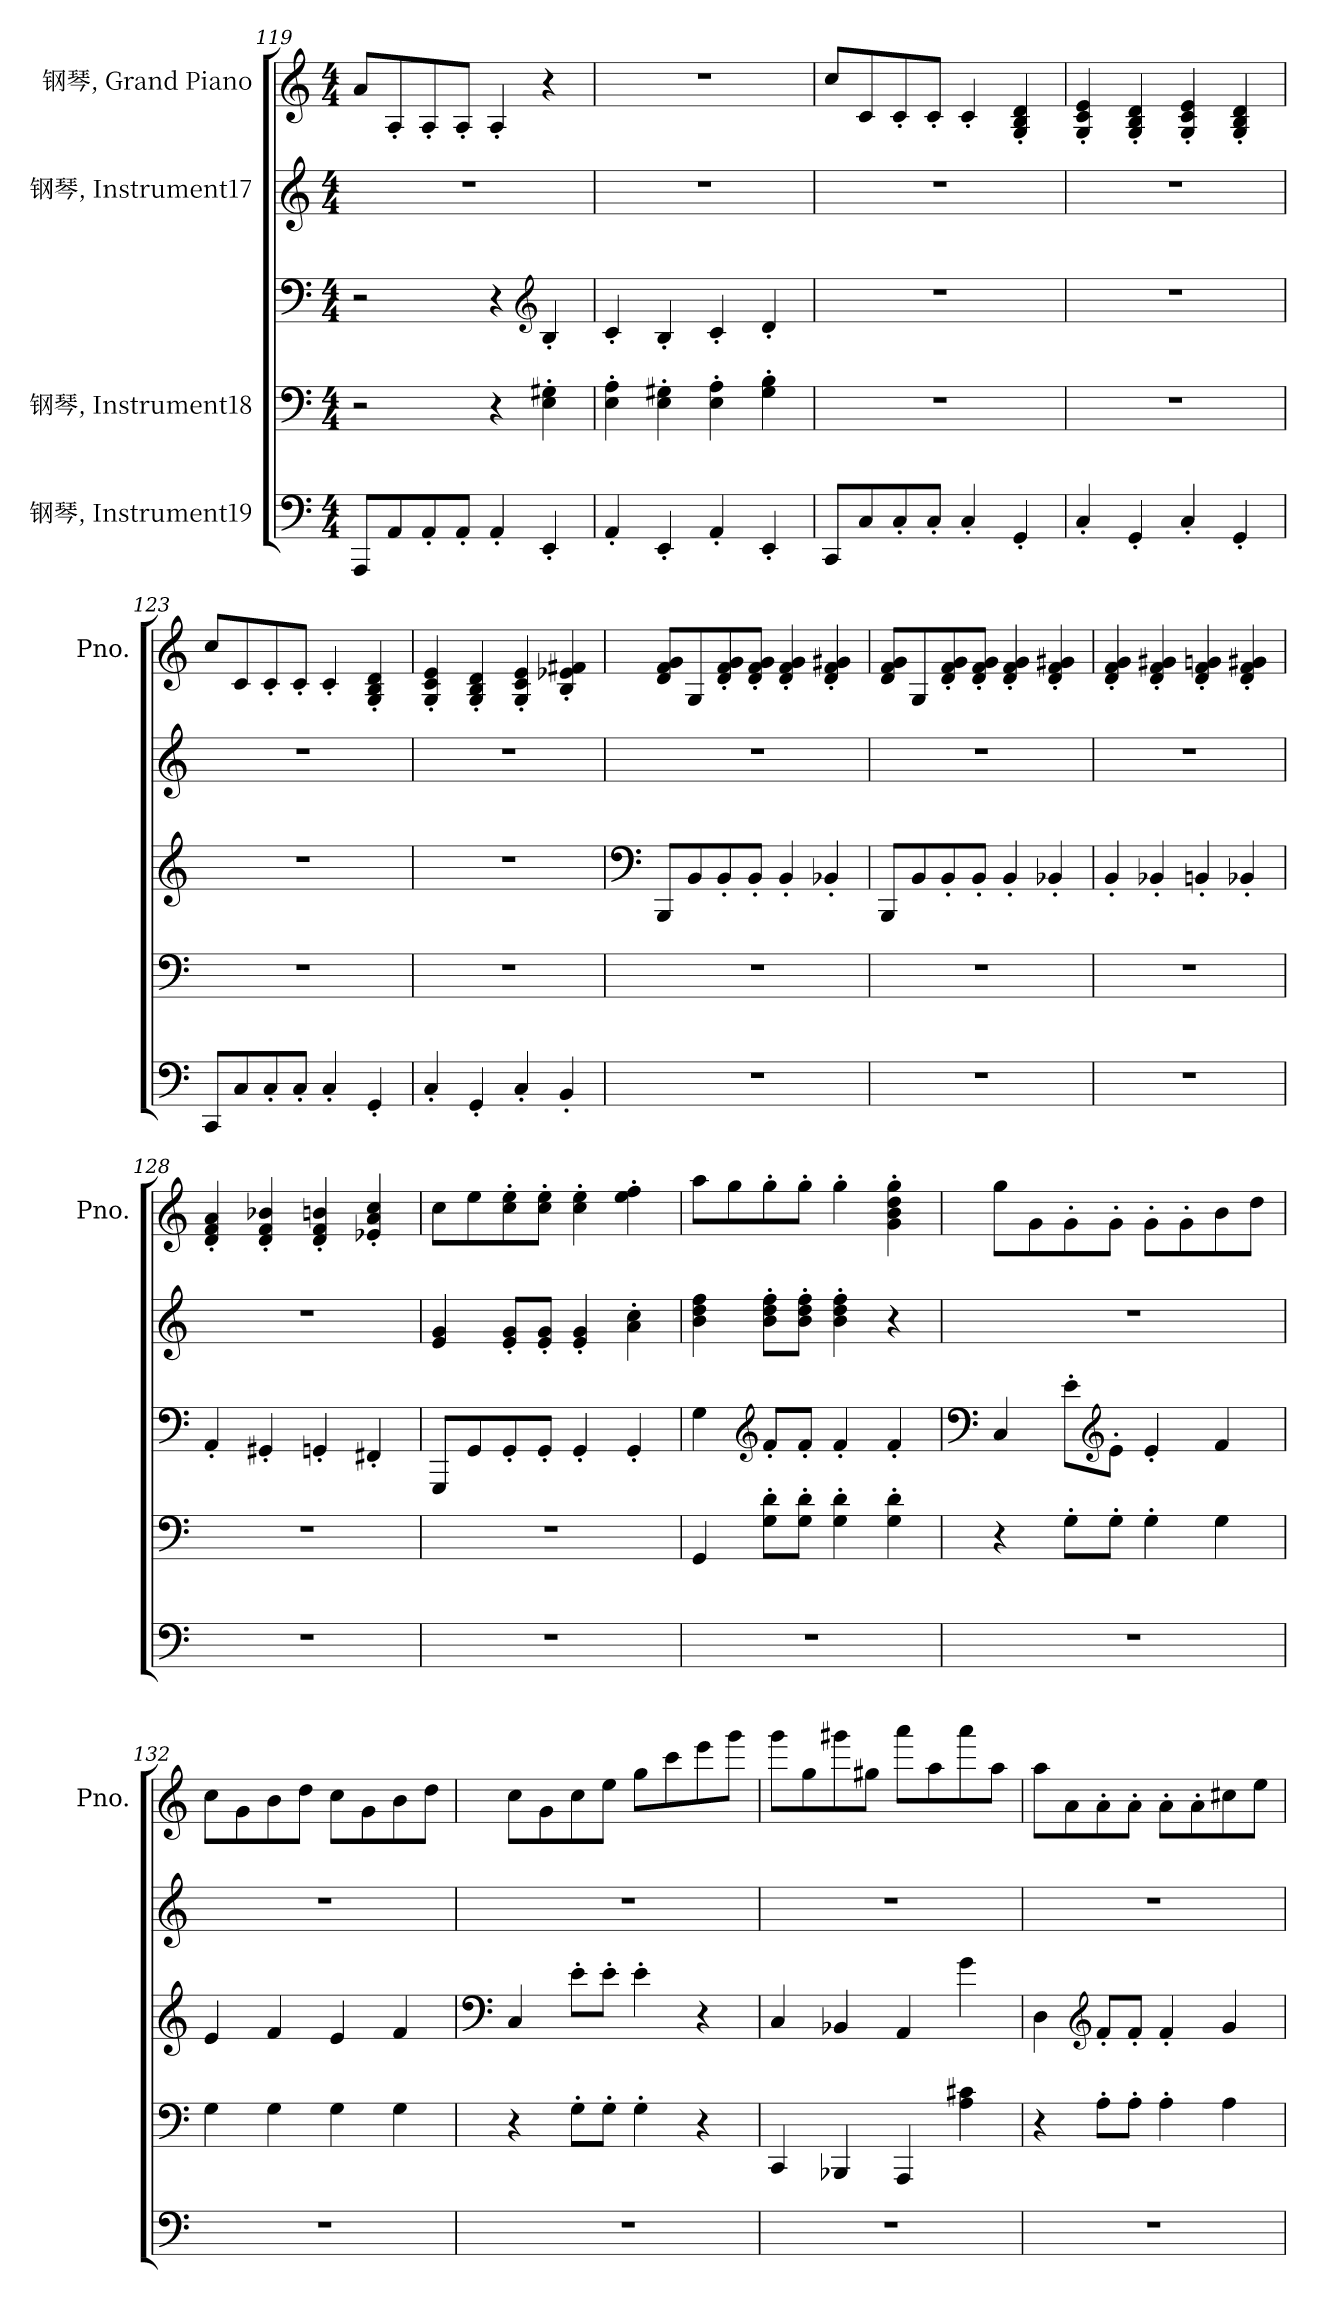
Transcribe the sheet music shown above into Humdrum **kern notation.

**kern	**kern	**kern	**kern	**kern
*part4	*part3	*part3	*part2	*part1
*staff5	*staff4	*staff3	*staff2	*staff1
*I"钢琴, Instrument19	*I"钢琴, Instrument18	*	*I"钢琴, Instrument17	*I"钢琴, Grand Piano
*	*	*	*	*I'Pno.
*clefF4	*clefF4	*clefF4	*clefG2	*clefG2
*k[]	*k[]	*k[]	*k[]	*k[]
*M4/4	*M4/4	*M4/4	*M4/4	*M4/4
=119	=119	=119	=119	=119
8AAA/L	2r	2r	1r	8a/L
8AA/	.	.	.	8A'/
8AA'/	.	.	.	8A'/
8AA'/J	.	.	.	8A'/J
4AA'/	4r	4r	.	4A'/
*	*	*clefG2	*	*
4EE'/	4E\' 4G#X\'	4B'/	.	4r
=120	=120	=120	=120	=120
4AA'/	4E\' 4A\'	4c'/	1r	1r
4EE'/	4E\' 4G#X\'	4B'/	.	.
4AA'/	4E\' 4A\'	4c'/	.	.
4EE'/	4G#\' 4B\'	4d'/	.	.
!!LO:LB:g=z
=121	=121	=121	=121	=121
8CC/L	1r	1r	1r	8cc/L
8C/	.	.	.	8c/
8C'/	.	.	.	8c'/
8C'/J	.	.	.	8c'/J
4C'/	.	.	.	4c'/
4GG'/	.	.	.	4G/' 4B/' 4d/'
=122	=122	=122	=122	=122
4C'/	1r	1r	1r	4G/' 4c/' 4e/'
4GG'/	.	.	.	4G/' 4B/' 4d/'
4C'/	.	.	.	4G/' 4c/' 4e/'
4GG'/	.	.	.	4G/' 4B/' 4d/'
=123	=123	=123	=123	=123
8CC/L	1r	1r	1r	8cc/L
8C/	.	.	.	8c/
8C'/	.	.	.	8c'/
8C'/J	.	.	.	8c'/J
4C'/	.	.	.	4c'/
4GG'/	.	.	.	4G/' 4B/' 4d/'
=124	=124	=124	=124	=124
4C'/	1r	1r	1r	4G/' 4c/' 4e/'
4GG'/	.	.	.	4G/' 4B/' 4d/'
4C'/	.	.	.	4G/' 4c/' 4e/'
4BB'/	.	.	.	4B/' 4e-X/' 4f#X/'
=125	=125	=125	=125	=125
*	*	*clefF4	*	*
1r	1r	8BBB/L	1r	8d/ 8f/ 8g/L
.	.	8BB/	.	8G/
.	.	8BB'/	.	8d/' 8f/' 8g/'
.	.	8BB'/J	.	8d/' 8f/' 8g/'J
.	.	4BB'/	.	4d/' 4f/' 4g/'
.	.	4BB-X'/	.	4d/' 4f/' 4g#X/'
!!LO:PB:g=z
=126	=126	=126	=126	=126
1r	1r	8BBB/L	1r	8d/ 8f/ 8g/L
.	.	8BB/	.	8G/
.	.	8BB'/	.	8d/' 8f/' 8g/'
.	.	8BB'/J	.	8d/' 8f/' 8g/'J
.	.	4BB'/	.	4d/' 4f/' 4g/'
.	.	4BB-X'/	.	4d/' 4f/' 4g#X/'
=127	=127	=127	=127	=127
1r	1r	4BB'/	1r	4d/' 4f/' 4g/'
.	.	4BB-X'/	.	4d/' 4f/' 4g#X/'
.	.	4BBn'/	.	4d/' 4f/' 4gn/'
.	.	4BB-X'/	.	4d/' 4f/' 4g#X/'
=128	=128	=128	=128	=128
1r	1r	4AA'/	1r	4d/' 4f/' 4a/'
.	.	4GG#X'/	.	4d/' 4f/' 4b-X/'
.	.	4GGn'/	.	4d/' 4f/' 4bn/'
.	.	4FF#X'/	.	4e-X/' 4a/' 4cc/'
=129	=129	=129	=129	=129
1r	1r	8GGG/L	4e/ 4g/	8cc\L
.	.	8GG/	.	8ee\
.	.	8GG'/	8e/' 8g/'L	8cc\' 8ee\'
.	.	8GG'/J	8e/' 8g/'J	8cc\' 8ee\'J
.	.	4GG'/	4e/' 4g/'	4cc\' 4ee\'
.	.	4GG'/	4a\' 4cc\'	4ee\' 4ff\'
!!LO:LB:g=z
=130	=130	=130	=130	=130
1r	4GG/	4G\	4b\ 4dd\ 4ff\	8aa\L
.	.	.	.	8gg\
*	*	*clefG2	*	*
.	8G\' 8d\'L	8f'/L	8b\' 8dd\' 8ff\'L	8gg'\
.	8G\' 8d\'J	8f'/J	8b\' 8dd\' 8ff\'J	8gg'\J
.	4G\' 4d\'	4f'/	4b\' 4dd\' 4ff\'	4gg'\
.	4G\' 4d\'	4f'/	4r	4g\' 4b\' 4dd\' 4gg\'
=131	=131	=131	=131	=131
*	*	*clefF4	*	*
1r	4r	4C/	1r	8gg\L
.	.	.	.	8g\
.	8G'\L	8e'\L	.	8g'\
*	*	*clefG2	*	*
.	8G'\J	8e'\J	.	8g'\J
.	4G'\	4e'/	.	8g'\L
.	.	.	.	8g'\
.	4G\	4f/	.	8b\
.	.	.	.	8dd\J
=132	=132	=132	=132	=132
1r	4G\	4e/	1r	8cc\L
.	.	.	.	8g\
.	4G\	4f/	.	8b\
.	.	.	.	8dd\J
.	4G\	4e/	.	8cc\L
.	.	.	.	8g\
.	4G\	4f/	.	8b\
.	.	.	.	8dd\J
=133	=133	=133	=133	=133
*	*	*clefF4	*	*
1r	4r	4C/	1r	8cc\L
.	.	.	.	8g\
.	8G'\L	8e'\L	.	8cc\
.	8G'\J	8e'\J	.	8ee\J
.	4G'\	4e'\	.	8gg\L
.	.	.	.	8ccc\
.	4r	4r	.	8eee\
.	.	.	.	8ggg\J
!!LO:PB:g=z
=134	=134	=134	=134	=134
1r	4CC/	4C/	1r	8ggg\L
.	.	.	.	8gg\
.	4BBB-X/	4BB-X/	.	8ggg#X\
.	.	.	.	8gg#X\J
.	4AAA/	4AA/	.	8aaa\L
.	.	.	.	8aa\
.	4A\ 4c#X\	4g\	.	8aaa\
.	.	.	.	8aa\J
=135	=135	=135	=135	=135
1r	4r	4D\	1r	8aa\L
.	.	.	.	8a\
*	*	*clefG2	*	*
.	8A'\L	8f'/L	.	8a'\
.	8A'\J	8f'/J	.	8a'\J
.	4A'\	4f'/	.	8a'\L
.	.	.	.	8a'\
.	4A\	4g/	.	8cc#X\
.	.	.	.	8ee\J
=	=	=	=	=
*-	*-	*-	*-	*-
